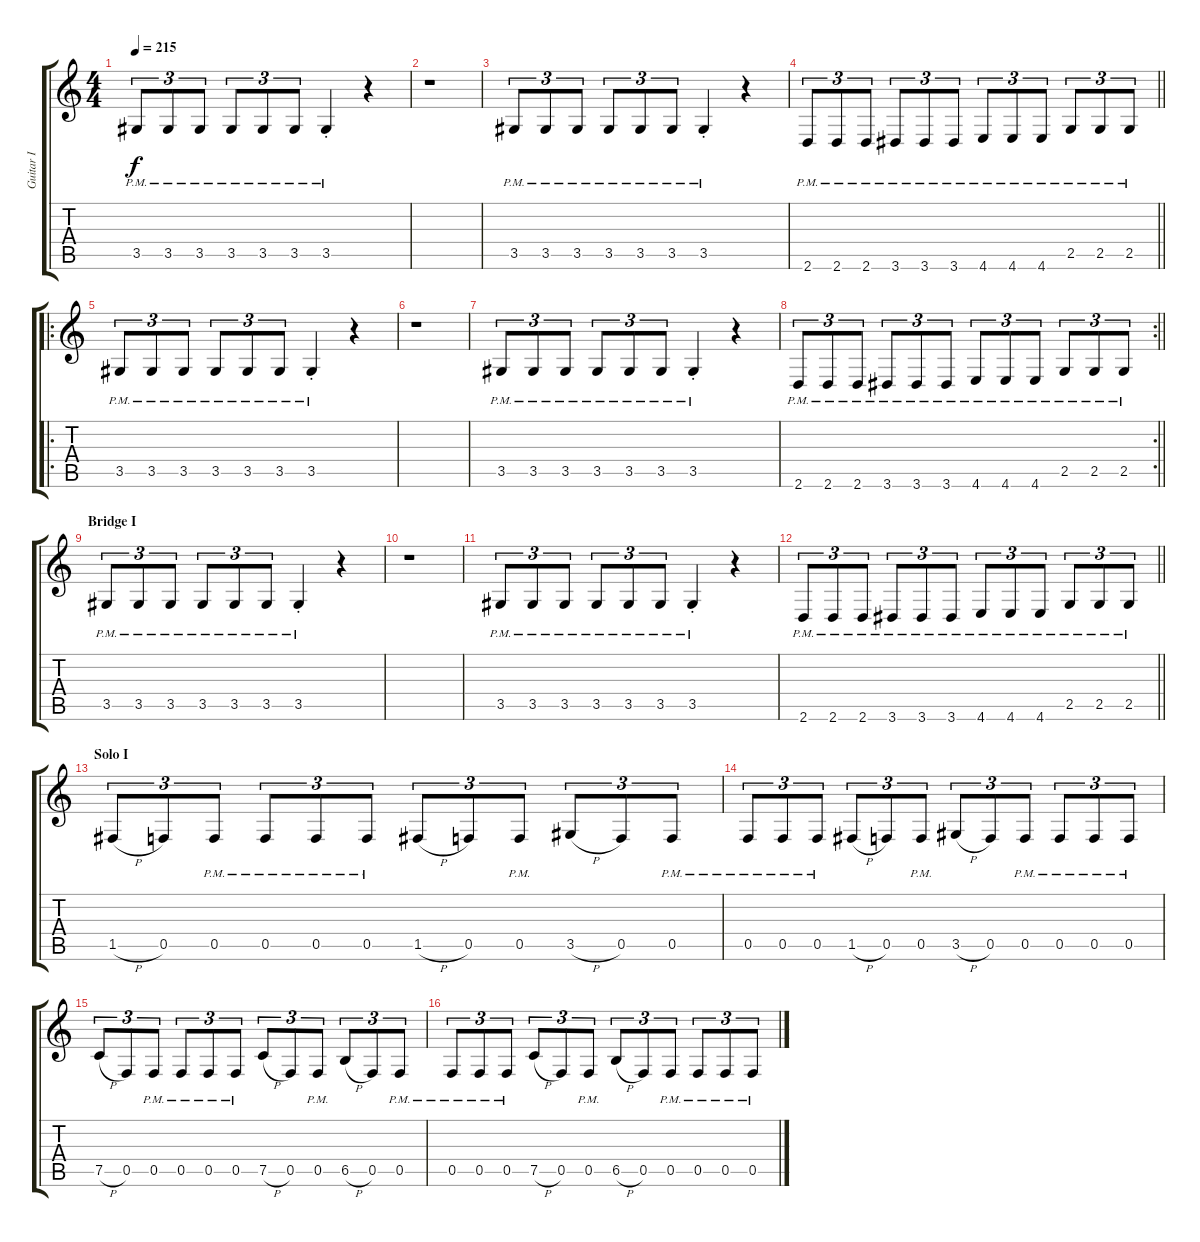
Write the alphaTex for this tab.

\track ("Guitar I" "Guitar I") {instrument distortionguitar}
\staff {score tabs}
\tuning (C4 G3 Eb3 Bb2 F2 C2) {hide}
\ts (4 4)
\tempo 215
\clef g2
\ks c
3.5{pm}.8{tu (3 2) dy f volume 13 balance 2} 3.5{pm}.8{tu (3 2)} 3.5{pm}.8{tu (3 2)} 3.5{pm}.8{tu (3 2)} 3.5{pm}.8{tu (3 2)} 3.5{pm}.8{tu (3 2)} 3.5{pm st}.4 r.4 |
r.1 |
3.5{pm}.8{tu (3 2)} 3.5{pm}.8{tu (3 2)} 3.5{pm}.8{tu (3 2)} 3.5{pm}.8{tu (3 2)} 3.5{pm}.8{tu (3 2)} 3.5{pm}.8{tu (3 2)} 3.5{pm st}.4 r.4 |
\barLineRight lightlight
2.6{pm}.8{tu (3 2)} 2.6{pm}.8{tu (3 2)} 2.6{pm}.8{tu (3 2)} 3.6{pm}.8{tu (3 2)} 3.6{pm}.8{tu (3 2)} 3.6{pm}.8{tu (3 2)} 4.6{pm}.8{tu (3 2)} 4.6{pm}.8{tu (3 2)} 4.6{pm}.8{tu (3 2)} 2.5{pm}.8{tu (3 2)} 2.5{pm}.8{tu (3 2)} 2.5{pm}.8{tu (3 2)} |
\ro
3.5{pm}.8{tu (3 2) volume 13 balance 2} 3.5{pm}.8{tu (3 2)} 3.5{pm}.8{tu (3 2)} 3.5{pm}.8{tu (3 2)} 3.5{pm}.8{tu (3 2)} 3.5{pm}.8{tu (3 2)} 3.5{pm st}.4 r.4 |
r.1 |
3.5{pm}.8{tu (3 2)} 3.5{pm}.8{tu (3 2)} 3.5{pm}.8{tu (3 2)} 3.5{pm}.8{tu (3 2)} 3.5{pm}.8{tu (3 2)} 3.5{pm}.8{tu (3 2)} 3.5{pm st}.4 r.4 |
\rc 2
\barLineRight lightlight
2.6{pm}.8{tu (3 2)} 2.6{pm}.8{tu (3 2)} 2.6{pm}.8{tu (3 2)} 3.6{pm}.8{tu (3 2)} 3.6{pm}.8{tu (3 2)} 3.6{pm}.8{tu (3 2)} 4.6{pm}.8{tu (3 2)} 4.6{pm}.8{tu (3 2)} 4.6{pm}.8{tu (3 2)} 2.5{pm}.8{tu (3 2)} 2.5{pm}.8{tu (3 2)} 2.5{pm}.8{tu (3 2)} |
\section ("" "Bridge I")
3.5{pm}.8{tu (3 2) volume 13 balance 2} 3.5{pm}.8{tu (3 2)} 3.5{pm}.8{tu (3 2)} 3.5{pm}.8{tu (3 2)} 3.5{pm}.8{tu (3 2)} 3.5{pm}.8{tu (3 2)} 3.5{pm st}.4 r.4 |
r.1 |
3.5{pm}.8{tu (3 2)} 3.5{pm}.8{tu (3 2)} 3.5{pm}.8{tu (3 2)} 3.5{pm}.8{tu (3 2)} 3.5{pm}.8{tu (3 2)} 3.5{pm}.8{tu (3 2)} 3.5{pm st}.4 r.4 |
\barLineRight lightlight
2.6{pm}.8{tu (3 2)} 2.6{pm}.8{tu (3 2)} 2.6{pm}.8{tu (3 2)} 3.6{pm}.8{tu (3 2)} 3.6{pm}.8{tu (3 2)} 3.6{pm}.8{tu (3 2)} 4.6{pm}.8{tu (3 2)} 4.6{pm}.8{tu (3 2)} 4.6{pm}.8{tu (3 2)} 2.5{pm}.8{tu (3 2)} 2.5{pm}.8{tu (3 2)} 2.5{pm}.8{tu (3 2)} |
\section ("" "Solo I")
1.5{h}.8{tu (3 2)} 0.5.8{tu (3 2)} 0.5{pm}.8{tu (3 2)} 0.5{pm}.8{tu (3 2)} 0.5{pm}.8{tu (3 2)} 0.5{pm}.8{tu (3 2)} 1.5{h}.8{tu (3 2)} 0.5.8{tu (3 2)} 0.5{pm}.8{tu (3 2)} 3.5{h}.8{tu (3 2)} 0.5.8{tu (3 2)} 0.5{pm}.8{tu (3 2)} |
0.5{pm}.8{tu (3 2)} 0.5{pm}.8{tu (3 2)} 0.5{pm}.8{tu (3 2)} 1.5{h}.8{tu (3 2)} 0.5.8{tu (3 2)} 0.5{pm}.8{tu (3 2)} 3.5{h}.8{tu (3 2)} 0.5.8{tu (3 2)} 0.5{pm}.8{tu (3 2)} 0.5{pm}.8{tu (3 2)} 0.5{pm}.8{tu (3 2)} 0.5{pm}.8{tu (3 2)} |
7.5{h}.8{tu (3 2)} 0.5.8{tu (3 2)} 0.5{pm}.8{tu (3 2)} 0.5{pm}.8{tu (3 2)} 0.5{pm}.8{tu (3 2)} 0.5{pm}.8{tu (3 2)} 7.5{h}.8{tu (3 2)} 0.5.8{tu (3 2)} 0.5{pm}.8{tu (3 2)} 6.5{h}.8{tu (3 2)} 0.5.8{tu (3 2)} 0.5{pm}.8{tu (3 2)} |
0.5{pm}.8{tu (3 2)} 0.5{pm}.8{tu (3 2)} 0.5{pm}.8{tu (3 2)} 7.5{h}.8{tu (3 2)} 0.5.8{tu (3 2)} 0.5{pm}.8{tu (3 2)} 6.5{h}.8{tu (3 2)} 0.5.8{tu (3 2)} 0.5{pm}.8{tu (3 2)} 0.5{pm}.8{tu (3 2)} 0.5{pm}.8{tu (3 2)} 0.5{pm}.8{tu (3 2)}
